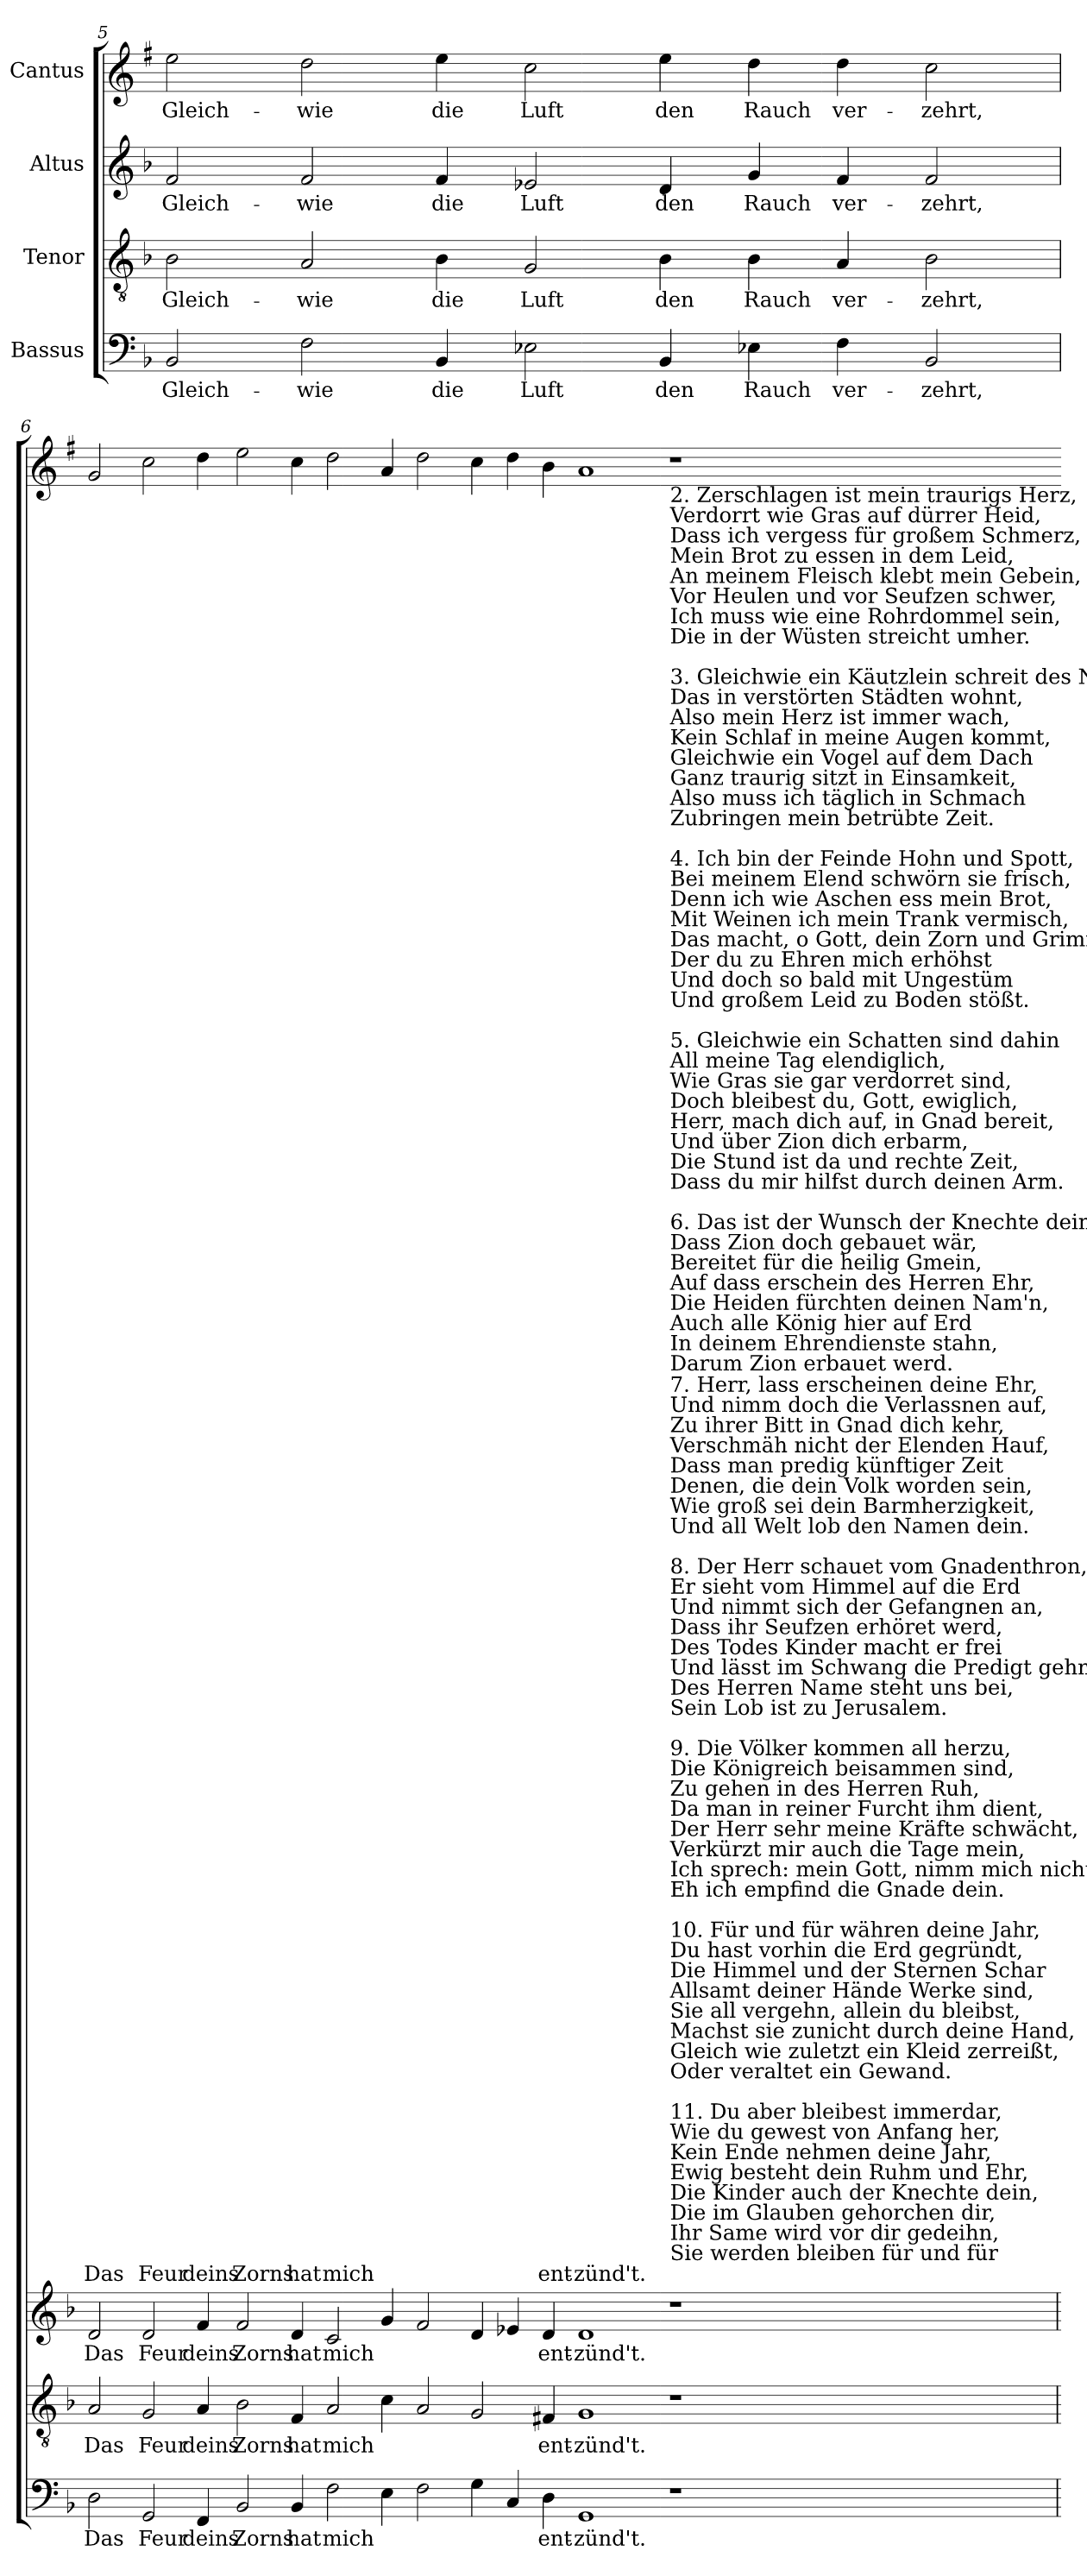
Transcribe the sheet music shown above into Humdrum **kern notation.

**kern	**text	**kern	**text	**kern	**text	**kern	**text
*part4	*part4	*part3	*part3	*part2	*part2	*part1	*part1
*staff4	*staff4	*staff3	*staff3	*staff2	*staff2	*staff1	*staff1
*I"Bassus	*	*I"Tenor	*	*I"Altus	*	*I"Cantus	*
!!LO:LB:g=z
*clefF4	*	*clefGv2	*	*clefG2	*	*clefG2	*
*	*	*	*	*	*	*ITrd1c2	*
*k[b-]	*	*k[b-]	*	*k[b-]	*	*k[b-]	*
*F:	*	*F:	*	*F:	*	*F:	*
=5	=5	=5	=5	=5	=5	=5	=5
!	!LO:LY:b	!	!LO:LY:b	!	!LO:LY:b	!	!LO:LY:b
2BB-	Gleich-	2B-	Gleich-	2f	Gleich-	2dd	Gleich-
!	!LO:LY:b	!	!LO:LY:b	!	!LO:LY:b	!	!LO:LY:b
2F	-wie	2A	-wie	2f	-wie	2cc	-wie
!	!LO:LY:b	!	!LO:LY:b	!	!LO:LY:b	!	!LO:LY:b
4BB-	die	4B-	die	4f	die	4dd	die
!	!LO:LY:b	!	!LO:LY:b	!	!LO:LY:b	!	!LO:LY:b
2E-X	Luft	2G	Luft	2e-X	Luft	2b-	Luft
!	!LO:LY:b	!	!LO:LY:b	!	!LO:LY:b	!	!LO:LY:b
4BB-	den	4B-	den	4d	den	4dd	den
!	!LO:LY:b	!	!LO:LY:b	!	!LO:LY:b	!	!LO:LY:b
4E-X	Rauch	4B-	Rauch	4g	Rauch	4cc	Rauch
!	!LO:LY:b	!	!LO:LY:b	!	!LO:LY:b	!	!LO:LY:b
4F	ver-	4A	ver-	4f	ver-	4cc	ver-
!	!LO:LY:b	!	!LO:LY:b	!	!LO:LY:b	!	!LO:LY:b
2BB-	-zehrt,	2B-	-zehrt,	2f	-zehrt,	2b-	-zehrt,
=6	=6	=6	=6	=6	=6	=6	=6
!	!LO:LY:b	!	!LO:LY:b	!	!LO:LY:b	!	!LO:LY:b
2D	Das	2A	Das	2d	Das	2f	Das
!	!LO:LY:b	!	!LO:LY:b	!	!LO:LY:b	!	!LO:LY:b
2GG	Feur	2G	Feur	2d	Feur	2b-	Feur
!	!LO:LY:b	!	!LO:LY:b	!	!LO:LY:b	!	!LO:LY:b
4FF	deins	4A	deins	4f	deins	4cc	deins
!	!LO:LY:b	!	!LO:LY:b	!	!LO:LY:b	!	!LO:LY:b
2BB-	Zorns	2B-	Zorns	2f	Zorns	2dd	Zorns
!	!LO:LY:b	!	!LO:LY:b	!	!LO:LY:b	!	!LO:LY:b
4BB-	hat	4F	hat	4d	hat	4b-	hat
!	!LO:LY:b	!	!LO:LY:b	!	!LO:LY:b	!	!LO:LY:b
2F	mich	2A	mich	2c	mich	2cc	mich
4E	.	4c	.	4g	.	4g	.
2F	.	2A	.	2f	.	2cc	.
4G	.	2G	.	4d	.	4b-	.
4C	.	.	.	4e-X	.	4cc	.
!	!LO:LY:b	!	!LO:LY:b	!	!LO:LY:b	!	!LO:LY:b
4D	ent-	4F#X	ent-	4d	ent-	4a	ent-
!	!LO:LY:b	!	!LO:LY:b	!	!LO:LY:b	!	!LO:LY:b
1GG	-zünd't.	1G	-zünd't.	1d	-zünd't.	1g	-zünd't.
!!LO:LB:g=z
=7-	=7-	=7-	=7-	=7-	=7-	=7-	=7-
!	!	!	!	!	!	!LO:TX:b:t=2. Zerschlagen ist mein traurigs Herz,\nVerdorrt wie Gras auf dürrer Heid,\nDass ich vergess für großem Schmerz,\nMein Brot zu essen in dem Leid,\nAn meinem Fleisch klebt mein Gebein,\nVor Heulen und vor Seufzen schwer,\nIch muss wie eine Rohrdommel sein,\nDie in der Wüsten streicht umher.\n\n3. Gleichwie ein Käutzlein schreit des Nachts,\nDas in verstörten Städten wohnt,\nAlso mein Herz ist immer wach,\nKein Schlaf in meine Augen kommt,\nGleichwie ein Vogel auf dem Dach\nGanz traurig sitzt in Einsamkeit,\nAlso muss ich täglich in Schmach\nZubringen mein betrübte Zeit.\n\n4. Ich bin der Feinde Hohn und Spott,\nBei meinem Elend schwörn sie frisch,\nDenn ich wie Aschen ess mein Brot,\nMit Weinen ich mein Trank vermisch,\nDas macht, o Gott, dein Zorn und Grimm,\nDer du zu Ehren mich erhöhst\nUnd doch so bald mit Ungestüm\nUnd großem Leid zu Boden stößt.\n\n5. Gleichwie ein Schatten sind dahin\nAll meine Tag elendiglich,\nWie Gras sie gar verdorret sind,\nDoch bleibest du, Gott, ewiglich,\nHerr, mach dich auf, in Gnad bereit,\nUnd über Zion dich erbarm,\nDie Stund ist da und rechte Zeit,\nDass du mir hilfst durch deinen Arm.\n\n6. Das ist der Wunsch der Knechte dein,\nDass Zion doch gebauet wär,\nBereitet für die heilig Gmein,\nAuf dass erschein des Herren Ehr,\nDie Heiden fürchten deinen Nam'n,\nAuch alle König hier auf Erd\nIn deinem Ehrendienste stahn,\nDarum Zion erbauet werd.	!
!	!	!	!	!	!	!LO:TX:b:t=7. Herr, lass erscheinen deine Ehr,\nUnd nimm doch die Verlassnen auf,\nZu ihrer Bitt in Gnad dich kehr,\nVerschmäh nicht der Elenden Hauf,\nDass man predig künftiger Zeit\nDenen, die dein Volk worden sein,\nWie groß sei dein Barmherzigkeit,\nUnd all Welt lob den Namen dein.\n\n8. Der Herr schauet vom Gnadenthron,\nEr sieht vom Himmel auf die Erd\nUnd nimmt sich der Gefangnen an,\nDass ihr Seufzen erhöret werd,\nDes Todes Kinder macht er frei\nUnd lässt im Schwang die Predigt gehn,\nDes Herren Name steht uns bei,\nSein Lob ist zu Jerusalem.\n\n9. Die Völker kommen all herzu,\nDie Königreich beisammen sind,\nZu gehen in des Herren Ruh,\nDa man in reiner Furcht ihm dient,\nDer Herr sehr meine Kräfte schwächt,\nVerkürzt mir auch die Tage mein,\nIch sprech&colon; mein Gott, nimm mich nicht weg,\nEh ich empfind die Gnade dein.\n\n10. Für und für währen deine Jahr,\nDu hast vorhin die Erd gegründt,\nDie Himmel und der Sternen Schar\nAllsamt deiner Hände Werke sind,\nSie all vergehn, allein du bleibst,\nMachst sie zunicht durch deine Hand,\nGleich wie zuletzt ein Kleid zerreißt,\nOder veraltet ein Gewand.\n\n11. Du aber bleibest immerdar,\nWie du gewest von Anfang her,\nKein Ende nehmen deine Jahr,\nEwig besteht dein Ruhm und Ehr,\nDie Kinder auch der Knechte dein,\nDie im Glauben gehorchen dir,\nIhr Same wird vor dir gedeihn,\nSie werden bleiben für und für	!
1r	.	1r	.	1r	.	1r	.
=	=-	=	=-	=	=-	=-	=-
*-	*-	*-	*-	*-	*-	*-	*-
